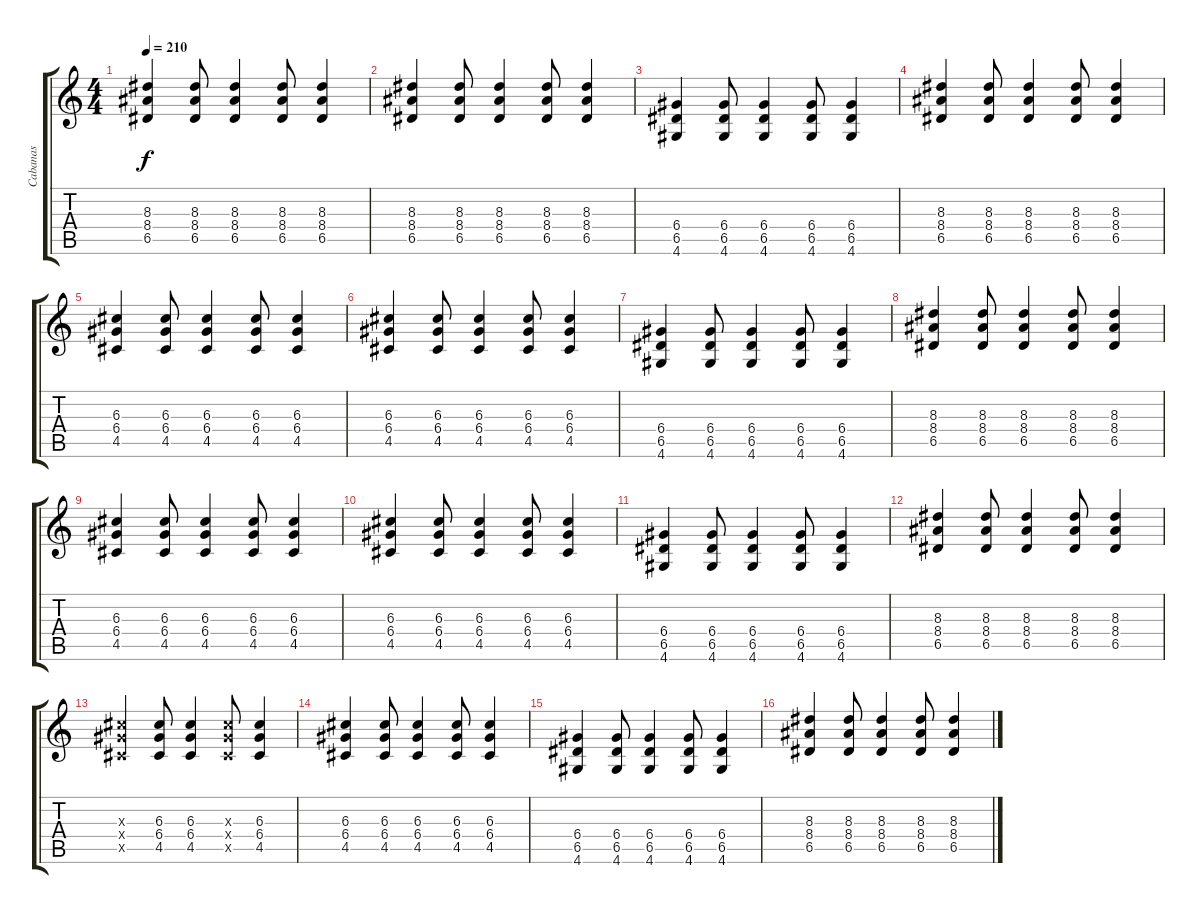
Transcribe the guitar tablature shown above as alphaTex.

\track ("Cabanas" "Cabanas") {instrument overdrivenguitar}
\staff {score tabs}
\tuning (E4 B3 G3 D3 A2 E2) {hide}
\ts (4 4)
\tempo 210
\clef g2
\ks c
(8.3 8.4 6.5).4{dy f} (8.3 8.4 6.5).8 (8.3 8.4 6.5).4 (8.3 8.4 6.5).8 (8.3 8.4 6.5).4 |
(8.3 8.4 6.5).4 (8.3 8.4 6.5).8 (8.3 8.4 6.5).4 (8.3 8.4 6.5).8 (8.3 8.4 6.5).4 |
(6.4 6.5 4.6).4 (6.4 6.5 4.6).8 (6.4 6.5 4.6).4 (6.4 6.5 4.6).8 (6.4 6.5 4.6).4 |
(8.3 8.4 6.5).4 (8.3 8.4 6.5).8 (8.3 8.4 6.5).4 (8.3 8.4 6.5).8 (8.3 8.4 6.5).4 |
(6.3 6.4 4.5).4 (6.3 6.4 4.5).8 (6.3 6.4 4.5).4 (6.3 6.4 4.5).8 (6.3 6.4 4.5).4 |
(6.3 6.4 4.5).4 (6.3 6.4 4.5).8 (6.3 6.4 4.5).4 (6.3 6.4 4.5).8 (6.3 6.4 4.5).4 |
(6.4 6.5 4.6).4 (6.4 6.5 4.6).8 (6.4 6.5 4.6).4 (6.4 6.5 4.6).8 (6.4 6.5 4.6).4 |
(8.3 8.4 6.5).4 (8.3 8.4 6.5).8 (8.3 8.4 6.5).4 (8.3 8.4 6.5).8 (8.3 8.4 6.5).4 |
(6.3 6.4 4.5).4 (6.3 6.4 4.5).8 (6.3 6.4 4.5).4 (6.3 6.4 4.5).8 (6.3 6.4 4.5).4 |
(6.3 6.4 4.5).4 (6.3 6.4 4.5).8 (6.3 6.4 4.5).4 (6.3 6.4 4.5).8 (6.3 6.4 4.5).4 |
(6.4 6.5 4.6).4 (6.4 6.5 4.6).8 (6.4 6.5 4.6).4 (6.4 6.5 4.6).8 (6.4 6.5 4.6).4 |
(8.3 8.4 6.5).4 (8.3 8.4 6.5).8 (8.3 8.4 6.5).4 (8.3 8.4 6.5).8 (8.3 8.4 6.5).4 |
(6.3{x} 6.4{x} 4.5{x}).4 (6.3 6.4 4.5).8 (6.3 6.4 4.5).4 (6.3{x} 6.4{x} 4.5{x}).8 (6.3 6.4 4.5).4 |
(6.3 6.4 4.5).4 (6.3 6.4 4.5).8 (6.3 6.4 4.5).4 (6.3 6.4 4.5).8 (6.3 6.4 4.5).4 |
(6.4 6.5 4.6).4 (6.4 6.5 4.6).8 (6.4 6.5 4.6).4 (6.4 6.5 4.6).8 (6.4 6.5 4.6).4 |
(8.3 8.4 6.5).4 (8.3 8.4 6.5).8 (8.3 8.4 6.5).4 (8.3 8.4 6.5).8 (8.3 8.4 6.5).4
